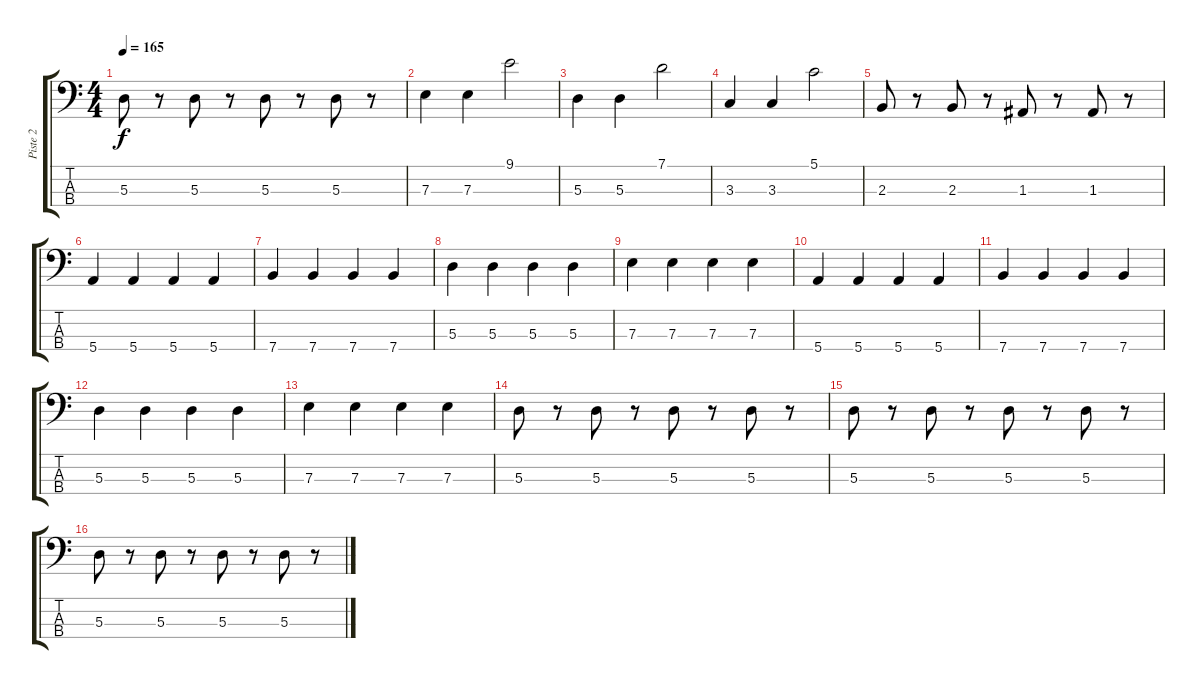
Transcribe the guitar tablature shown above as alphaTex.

\track ("Piste 2" "Piste 2") {instrument electricbassfinger}
\staff {score tabs}
\tuning (G2 D2 A1 E1) {hide}
\ts (4 4)
\tempo 165
\clef f4
\ks c
5.3.8{dy f} r.8 5.3.8 r.8 5.3.8 r.8 5.3.8 r.8 |
7.3.4 7.3.4 9.1.2 |
5.3.4 5.3.4 7.1.2 |
3.3.4 3.3.4 5.1.2 |
2.3.8 r.8 2.3.8 r.8 1.3.8 r.8 1.3.8 r.8 |
5.4.4 5.4.4 5.4.4 5.4.4 |
7.4.4 7.4.4 7.4.4 7.4.4 |
5.3.4 5.3.4 5.3.4 5.3.4 |
7.3.4 7.3.4 7.3.4 7.3.4 |
5.4.4 5.4.4 5.4.4 5.4.4 |
7.4.4 7.4.4 7.4.4 7.4.4 |
5.3.4 5.3.4 5.3.4 5.3.4 |
7.3.4 7.3.4 7.3.4 7.3.4 |
5.3.8 r.8 5.3.8 r.8 5.3.8 r.8 5.3.8 r.8 |
5.3.8 r.8 5.3.8 r.8 5.3.8 r.8 5.3.8 r.8 |
5.3.8 r.8 5.3.8 r.8 5.3.8 r.8 5.3.8 r.8
